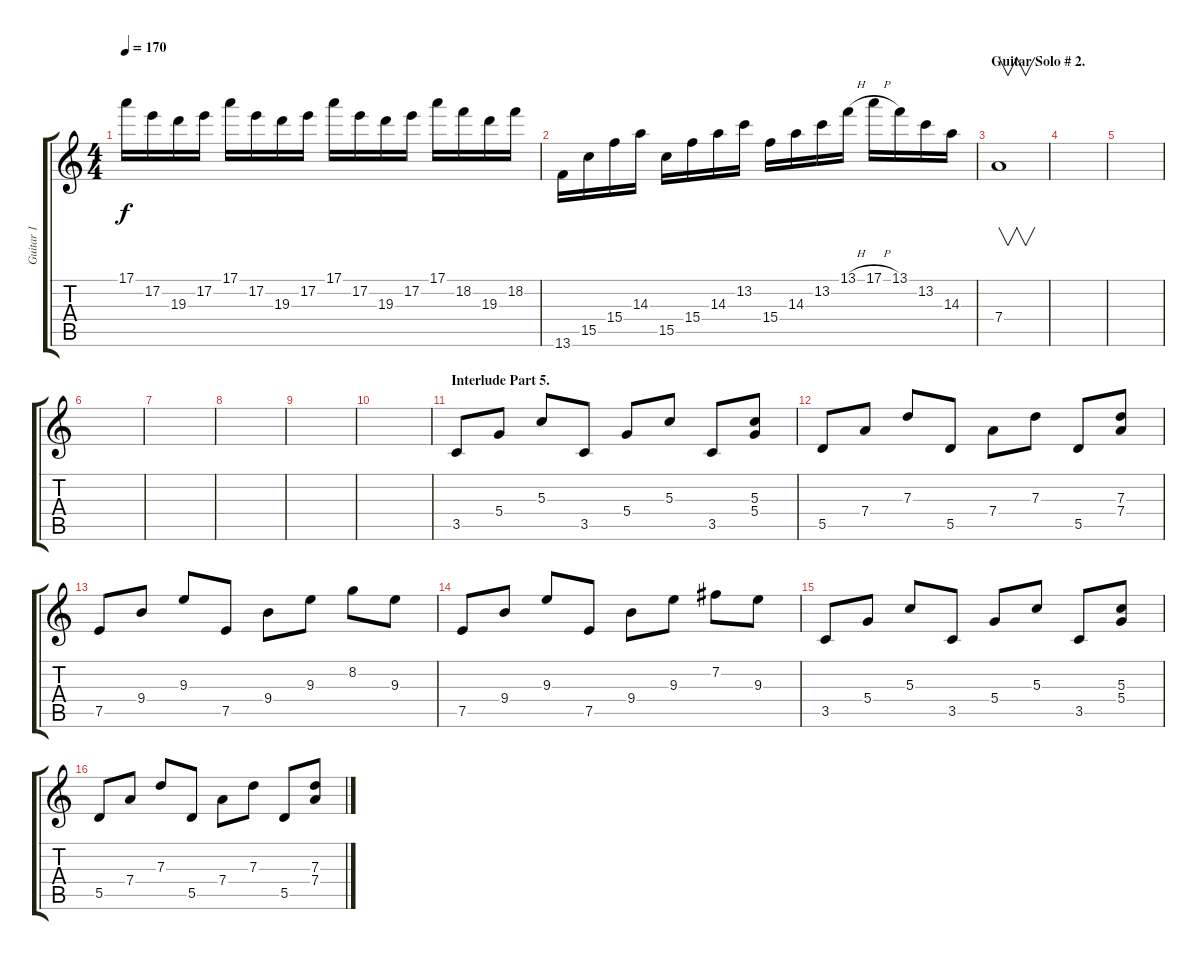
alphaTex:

\track ("Guitar 1" "Guitar 1") {instrument distortionguitar}
\staff {score tabs}
\tuning (E4 B3 G3 D3 A2 E2) {hide}
\ts (4 4)
\tempo 170
\clef g2
\ks c
17.1.16{dy f} 17.2.16 19.3.16 17.2.16 17.1.16 17.2.16 19.3.16 17.2.16 17.1.16 17.2.16 19.3.16 17.2.16 17.1.16 18.2.16 19.3.16 18.2.16 |
13.6.16 15.5.16 15.4.16 14.3.16 15.5.16 15.4.16 14.3.16 13.2.16 15.4.16 14.3.16 13.2.16 13.1{h}.16 17.1{h}.16 13.1.16 13.2.16 14.3.16 |
\section ("" "Guitar Solo # 2.")
7.4.1{v} |
|
|
|
|
|
|
|
\section ("" "Interlude Part 5.")
3.5.8 5.4.8 5.3.8 3.5.8 5.4.8 5.3.8 3.5.8 (5.3 5.4).8 |
5.5.8 7.4.8 7.3.8 5.5.8 7.4.8 7.3.8 5.5.8 (7.3 7.4).8 |
7.5.8 9.4.8 9.3.8 7.5.8 9.4.8 9.3.8 8.2.8 9.3.8 |
7.5.8 9.4.8 9.3.8 7.5.8 9.4.8 9.3.8 7.2.8 9.3.8 |
3.5.8 5.4.8 5.3.8 3.5.8 5.4.8 5.3.8 3.5.8 (5.3 5.4).8 |
5.5.8 7.4.8 7.3.8 5.5.8 7.4.8 7.3.8 5.5.8 (7.3 7.4).8
